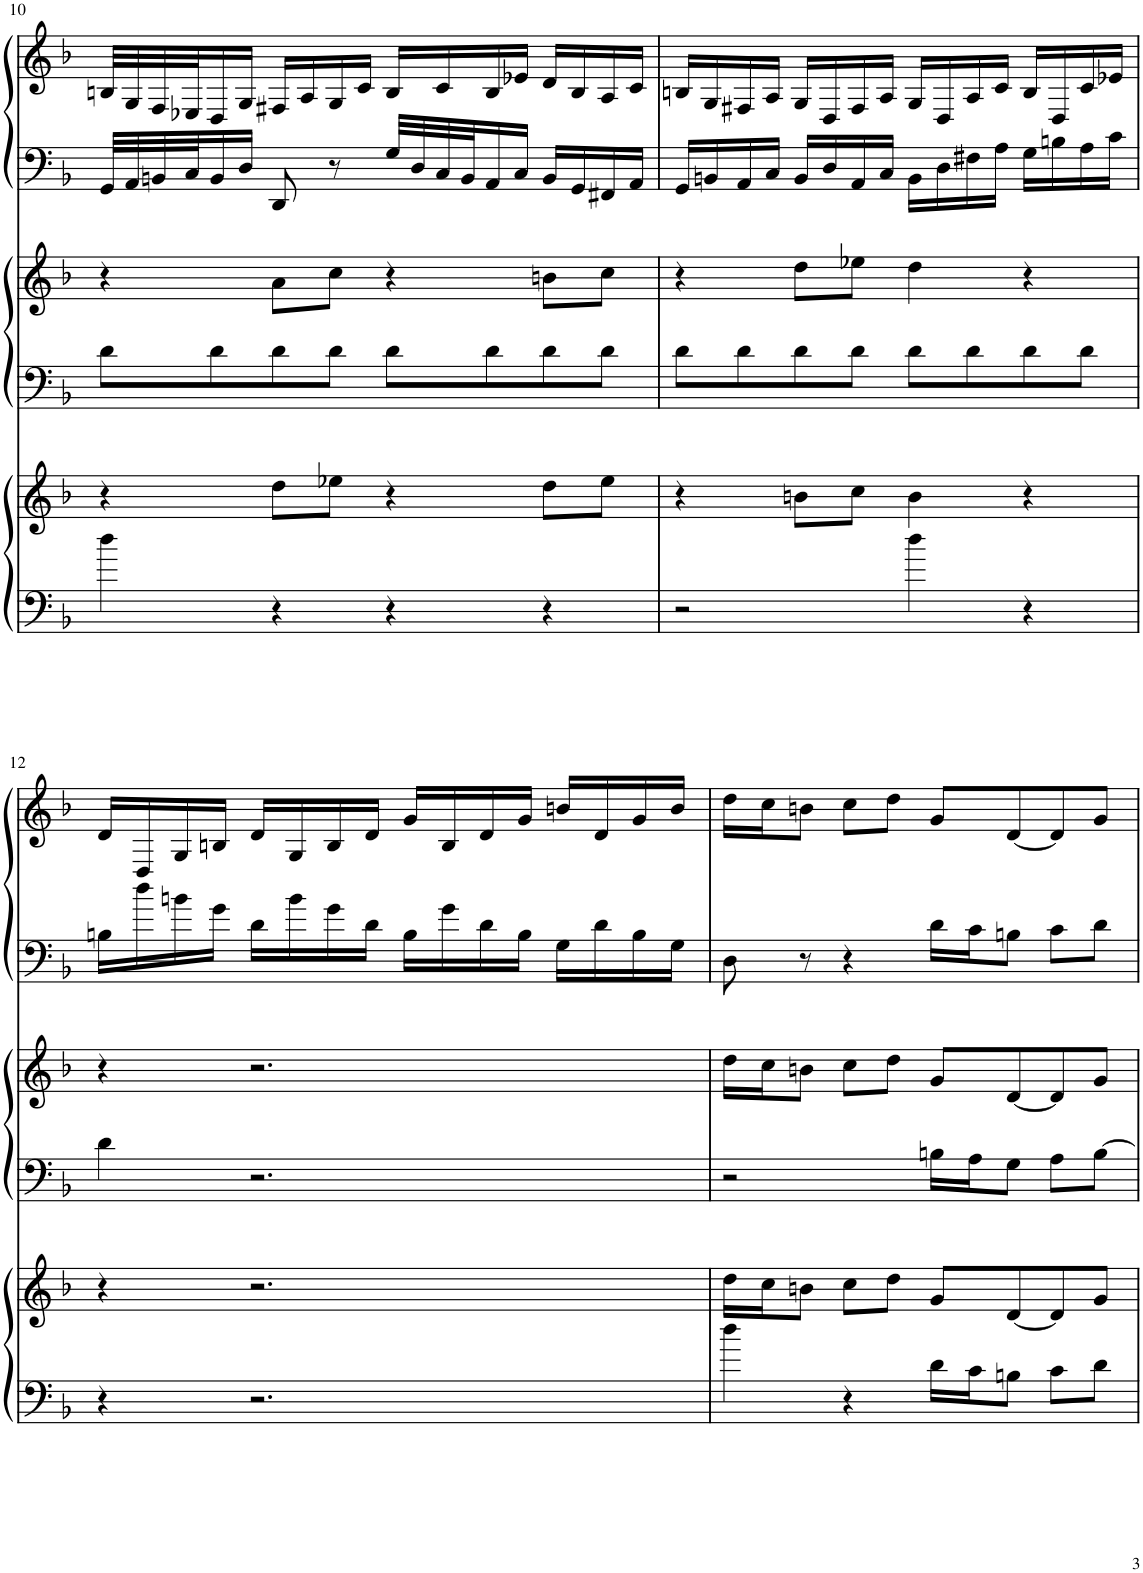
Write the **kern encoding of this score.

**kern	**kern	**kern	**kern	**kern	**kern
*part3	*part3	*part2	*part2	*part1	*part1
*staff6	*staff5	*staff4	*staff3	*staff2	*staff1
*I"Harp	*	*I"Harp	*	*I"Harp	*
*I'Hp	*	*I'Hp	*	*I'Hp	*
!!LO:PB:g=z
*clefF4	*clefG2	*clefF4	*clefG2	*clefF4	*clefG2
*k[b-]	*k[b-]	*k[b-]	*k[b-]	*k[b-]	*k[b-]
*M4/4	*M4/4	*M4/4	*M4/4	*M4/4	*M4/4
=10	=10	=10	=10	=10	=10
4dd\	4r	8d\L	4r	32GG/LLL	32Bn/LLL
.	.	.	.	32AA/	32G/
.	.	.	.	32BBn/	32F/
.	.	.	.	32C/J	32E-X/J
.	.	8d\	.	16BB/	16D/
.	.	.	.	16D/JJ	16G/JJ
4r	8dd\L	8d\	8a\L	8DD/	16F#X/LL
.	.	.	.	.	16A/
.	8ee-X\J	8d\J	8cc\J	8r	16G/
.	.	.	.	.	16c/JJ
4r	4r	8d\L	4r	32G/LLL	16B/LL
.	.	.	.	32D/	.
.	.	.	.	32C/	16c/
.	.	.	.	32BB/J	.
.	.	8d\	.	16AA/	16B/
.	.	.	.	16C/JJ	16e-X/JJ
4r	8dd\L	8d\	8bn\L	16BB/LL	16d/LL
.	.	.	.	16GG/	16B/
.	8ee-\J	8d\J	8cc\J	16FF#X/	16A/
.	.	.	.	16AA/JJ	16c/JJ
=11	=11	=11	=11	=11	=11
2r	4r	8d\L	4r	16GG/LL	16Bn/LL
.	.	.	.	16BBn/	16G/
.	.	8d\	.	16AA/	16F#X/
.	.	.	.	16C/JJ	16A/JJ
.	8bn\L	8d\	8dd\L	16BB/LL	16G/LL
.	.	.	.	16D/	16D/
.	8cc\J	8d\J	8ee-X\J	16AA/	16F#/
.	.	.	.	16C/JJ	16A/JJ
4dd\	4b\	8d\L	4dd\	16BB\LL	16G/LL
.	.	.	.	16D\	16D/
.	.	8d\	.	16F#X\	16A/
.	.	.	.	16A\JJ	16c/JJ
4r	4r	8d\	4r	16G\LL	16B/LL
.	.	.	.	16Bn\	16D/
.	.	8d\J	.	16A\	16c/
.	.	.	.	16c\JJ	16e-X/JJ
!!LO:LB:g=z
=12	=12	=12	=12	=12	=12
4r	4r	4d\	4r	16Bn\LL	16d/LL
.	.	.	.	16dd\	16D/
.	.	.	.	16bn\	16G/
.	.	.	.	16g\JJ	16Bn/JJ
2.r	2.r	2.r	2.r	16d\LL	16d/LL
.	.	.	.	16b\	16G/
.	.	.	.	16g\	16B/
.	.	.	.	16d\JJ	16d/JJ
.	.	.	.	16B\LL	16g/LL
.	.	.	.	16g\	16B/
.	.	.	.	16d\	16d/
.	.	.	.	16B\JJ	16g/JJ
.	.	.	.	16G\LL	16bn/LL
.	.	.	.	16d\	16d/
.	.	.	.	16B\	16g/
.	.	.	.	16G\JJ	16b/JJ
=13	=13	=13	=13	=13	=13
4dd\	16dd\LL	2r	16dd\LL	8D\	16dd\LL
.	16cc\J	.	16cc\J	.	16cc\J
.	8bn\J	.	8bn\J	8r	8bn\J
4r	8cc\L	.	8cc\L	4r	8cc\L
.	8dd\J	.	8dd\J	.	8dd\J
16d\LL	8g/L	16Bn\LL	8g/L	16d\LL	8g/L
16c\J	.	16A\J	.	16c\J	.
8Bn\J	[8d/	8G\J	[8d/	8Bn\J	[8d/
8c\L	8d/]	8A\L	8d/]	8c\L	8d/]
8d\J	8g/J	[8B\J	8g/J	8d\J	8g/J
=	=	=	=	=	=
*-	*-	*-	*-	*-	*-
